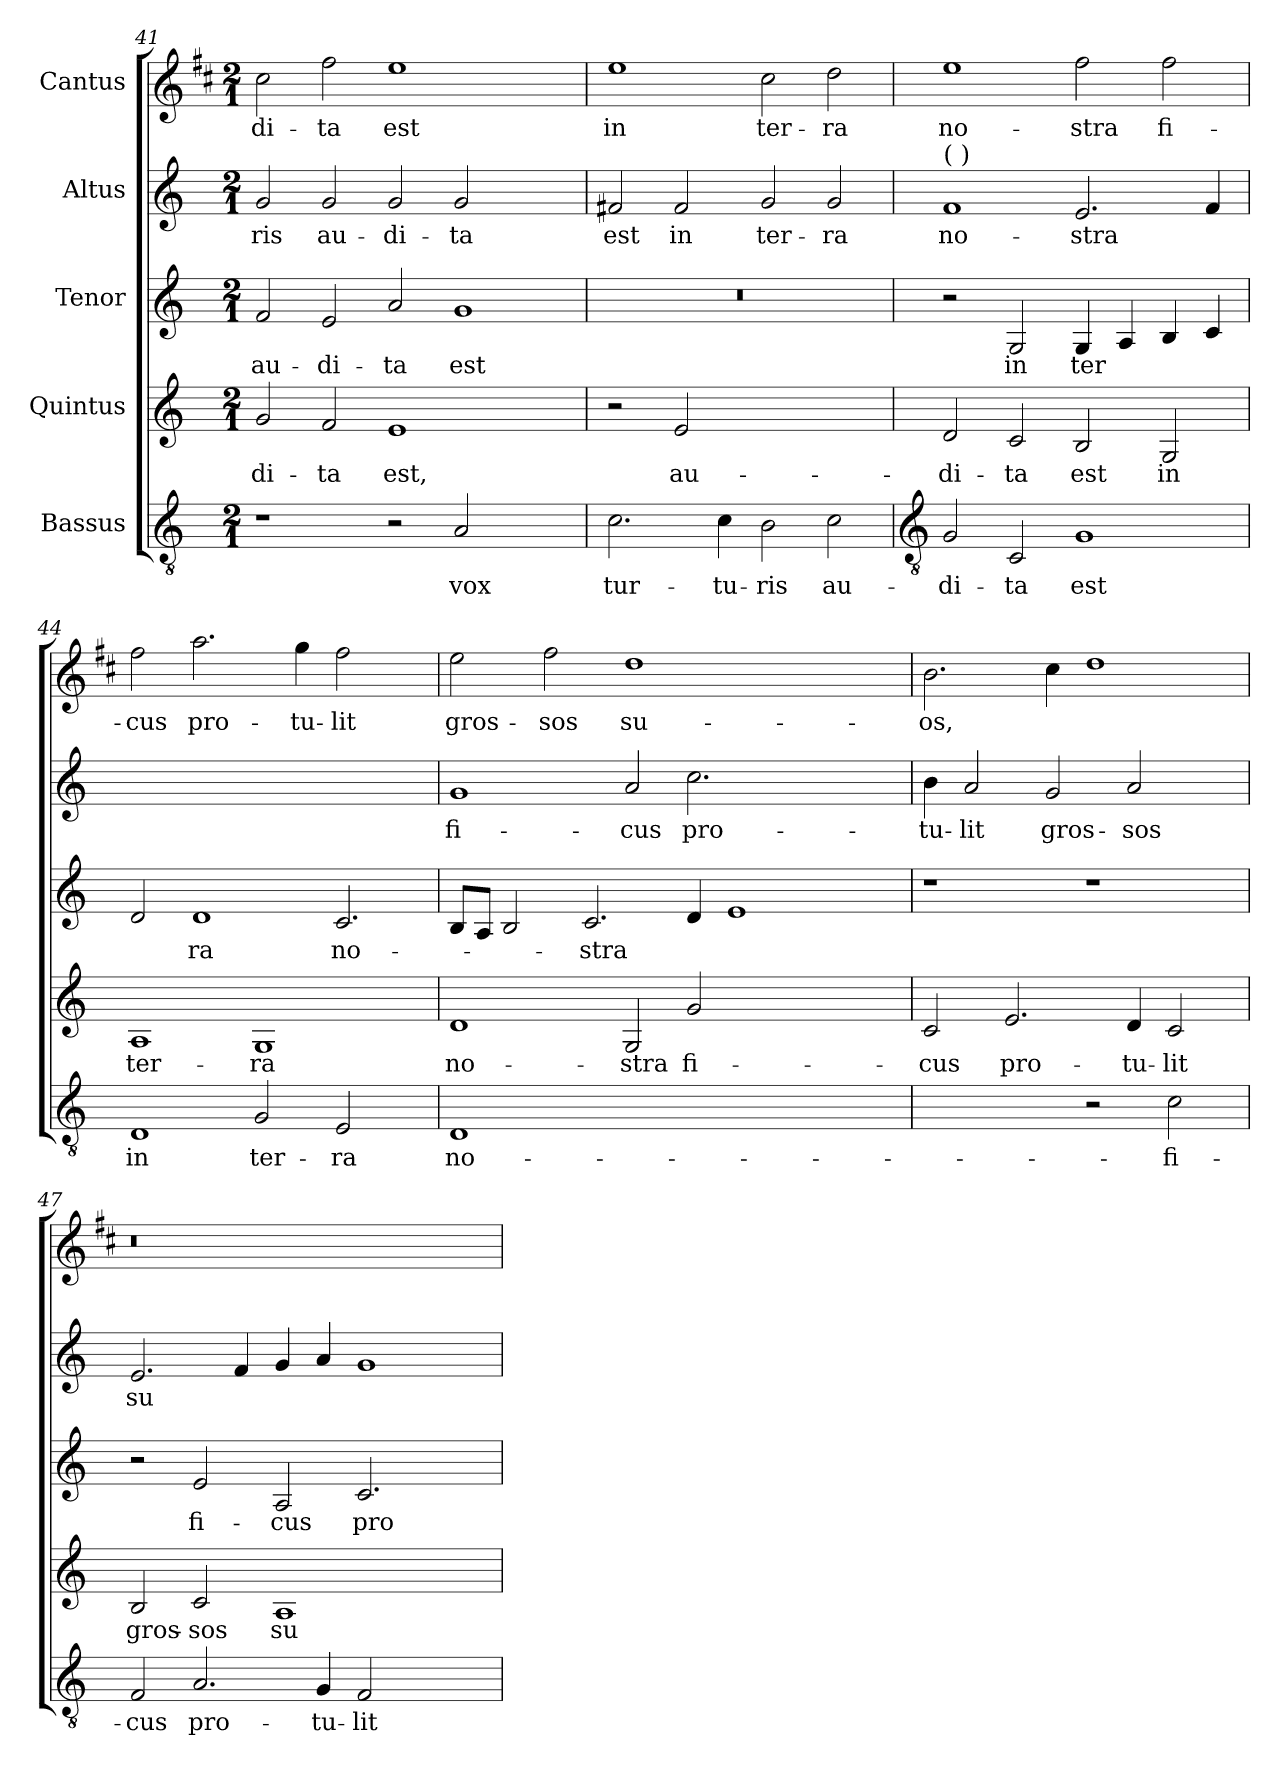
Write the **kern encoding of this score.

**kern	**text	**kern	**text	**kern	**text	**kern	**text	**kern	**text
*part5	*part5	*part4	*part4	*part3	*part3	*part2	*part2	*part1	*part1
*staff5	*staff5	*staff4	*staff4	*staff3	*staff3	*staff2	*staff2	*staff1	*staff1
*I"Bassus	*	*I"Quintus	*	*I"Tenor	*	*I"Altus	*	*I"Cantus	*
!!LO:LB:g=z
*clefGv2	*	*clefG2	*	*clefG2	*	*clefG2	*	*clefG2	*
*	*	*	*	*	*	*	*	*ITrd1c2	*
*k[]	*	*k[]	*	*k[]	*	*k[]	*	*k[]	*
*C:	*	*C:	*	*C:	*	*C:	*	*C:	*
*M2/1	*	*M2/1	*	*M2/1	*	*M2/1	*	*M2/1	*
=41	=41	=41	=41	=41	=41	=41	=41	=41	=41
!	!	!	!LO:LY:b	!	!LO:LY:b	!	!LO:LY:b	!	!LO:LY:b
1r	.	2g	-di-	2f	au-	2g	-ris	2b	-di-
!	!	!	!LO:LY:b	!	!LO:LY:b	!	!LO:LY:b	!	!LO:LY:b
.	.	2f	-ta	2e	-di-	2g	au-	2ee	-ta
!	!	!	!LO:LY:b	!	!LO:LY:b	!	!LO:LY:b	!	!LO:LY:b
2r	.	1e	est,	2a	-ta	2g	-di-	1dd	est
!	!LO:LY:b	!	!	!	!LO:LY:b	!	!LO:LY:b	!	!
2A	vox	.	.	1g	est	2g	-ta	.	.
2ryy	.	2ryy	.	.	.	2ryy	.	2ryy	.
=42	=42	=42	=42	=42	=42	=42	=42	=42	=42
!	!LO:LY:b	!	!	!	!	!	!LO:LY:b	!	!LO:LY:b
2.c	tur-	2r	.	0r	.	2f#X	est	1dd	in
!	!	!	!LO:LY:b	!	!	!	!LO:LY:b	!	!
.	.	2e	au-	.	.	2f#	in	.	.
!	!LO:LY:b	!	!	!	!	!	!	!	!
4c	-tu-	.	.	.	.	.	.	.	.
!	!LO:LY:b	!	!	!	!	!	!LO:LY:b	!	!LO:LY:b
2B	-ris	1ryy	.	.	.	2g	ter-	2b	ter-
!	!LO:LY:b	!	!	!	!	!	!LO:LY:b	!	!LO:LY:b
2c	au-	.	.	.	.	2g	-ra	2cc	-ra
!!LO:LB:g=z
=43	=43	=43	=43	=43	=43	=43	=43	=43	=43
*clefGv2	*	*	*	*	*	*	*	*	*
!	!	!	!	!	!	!LO:TX:a:t=(  )	!	!	!
!	!LO:LY:b	!	!LO:LY:b	!	!	!	!LO:LY:b	!	!LO:LY:b
2G	-di-	2d	-di-	2r	.	1f	no-	1dd	no-
!	!LO:LY:b	!	!LO:LY:b	!	!LO:LY:b	!	!	!	!
2C	-ta	2c	-ta	2G	in	.	.	.	.
!	!LO:LY:b	!	!LO:LY:b	!	!LO:LY:b	!	!LO:LY:b	!	!LO:LY:b
1G	est	2B	est	4G	ter	2.e	-stra	2ee	-stra
.	.	.	.	4A	.	.	.	.	.
!	!	!	!LO:LY:b	!	!	!	!	!	!LO:LY:b
.	.	2G	in	4B	.	.	.	2ee	fi-
.	.	.	.	4c	.	4f	.	.	.
=44	=44	=44	=44	=44	=44	=44	=44	=44	=44
!	!LO:LY:b	!	!LO:LY:b	!	!	!	!	!	!LO:LY:b
1D	in	1A	ter-	2d	.	[1.gyy	.	2ee	-cus
!	!	!	!	!	!LO:LY:b	!	!	!	!LO:LY:b
.	.	.	.	1d	ra	.	.	2.gg	pro-
!	!LO:LY:b	!	!LO:LY:b	!	!	!	!	!	!
2G	ter-	1G	-ra	.	.	.	.	.	.
!	!	!	!	!	!	!	!	!	!LO:LY:b
.	.	.	.	.	.	.	.	4ff	-tu-
!	!LO:LY:b	!	!	!	!LO:LY:b	!	!	!	!LO:LY:b
2E	-ra	.	.	2.c	no-	2gyy]	.	2ee	-lit
4ryy	.	4ryy	.	.	.	4ryy	.	4ryy	.
=45	=45	=45	=45	=45	=45	=45	=45	=45	=45
!	!LO:LY:b	!	!LO:LY:b	!	!	!	!LO:LY:b	!	!LO:LY:b
1D	no-	1d	no-	8BL	.	1g	fi-	2dd	gros-
.	.	.	.	8AJ	.	.	.	.	.
.	.	.	.	2B	.	.	.	.	.
!	!	!	!	!	!	!	!	!	!LO:LY:b
.	.	.	.	.	.	.	.	2ee	-sos
!	!	!	!	!	!LO:LY:b	!	!	!	!
.	.	.	.	2.c	-stra	.	.	.	.
!	!LO:LY:b	!	!LO:LY:b	!	!	!	!LO:LY:b	!	!LO:LY:b
[0Cyy	-stra	2G	-stra	.	.	2a	-cus	1cc	su-
!	!	!	!LO:LY:b	!	!	!	!LO:LY:b	!	!
.	.	2g	fi-	4d	.	2.cc	pro-	.	.
.	.	.	.	1e	.	.	.	.	.
.	.	1ryy	.	.	.	.	.	1ryy	.
.	.	.	.	.	.	2.ryy	.	.	.
.	.	.	.	4ryy	.	.	.	.	.
=46	=46	=46	=46	=46	=46	=46	=46	=46	=46
!	!	!	!LO:LY:b	!	!	!	!LO:LY:b	!	!LO:LY:b
2.Cyy_	.	2c	-cus	1r	.	4b	-tu-	2.a	-os,
!	!	!	!	!	!	!	!LO:LY:b	!	!
.	.	.	.	.	.	2a	-lit	.	.
!	!	!	!LO:LY:b	!	!	!	!	!	!
.	.	2.e	pro-	.	.	.	.	.	.
!	!	!	!	!	!	!	!LO:LY:b	!	!
4Cyy]	.	.	.	.	.	2g	gros-	4b	.
2r	.	.	.	1r	.	.	.	1cc	.
!	!	!	!LO:LY:b	!	!	!	!LO:LY:b	!	!
.	.	4d	-tu-	.	.	2a	-sos	.	.
!	!LO:LY:b	!	!LO:LY:b	!	!	!	!	!	!
2c	fi-	2c	-lit	.	.	.	.	.	.
.	.	.	.	.	.	4ryy	.	.	.
!!LO:LB:g=z
=47	=47	=47	=47	=47	=47	=47	=47	=47	=47
!	!LO:LY:b	!	!LO:LY:b	!	!	!	!LO:LY:b	!	!
2F	-cus	2B	gros-	2r	.	2.e	su	0r	.
!	!LO:LY:b	!	!LO:LY:b	!	!LO:LY:b	!	!	!	!
2.A	pro-	2c	-sos	2e	fi-	.	.	.	.
.	.	.	.	.	.	4f	.	.	.
!	!	!	!LO:LY:b	!	!LO:LY:b	!	!	!	!
.	.	1A	su-	2A	-cus	4g	.	.	.
!	!LO:LY:b	!	!	!	!	!	!	!	!
4G	-tu-	.	.	.	.	4a	.	.	.
!	!LO:LY:b	!	!	!	!LO:LY:b	!	!	!	!
2F	-lit	.	.	2.c	pro-	1g	.	.	.
2ryy	.	2ryy	.	.	.	.	.	2ryy	.
.	.	.	.	4ryy	.	.	.	.	.
=	=	=	=	=	=	=	=	=	=
*-	*-	*-	*-	*-	*-	*-	*-	*-	*-
